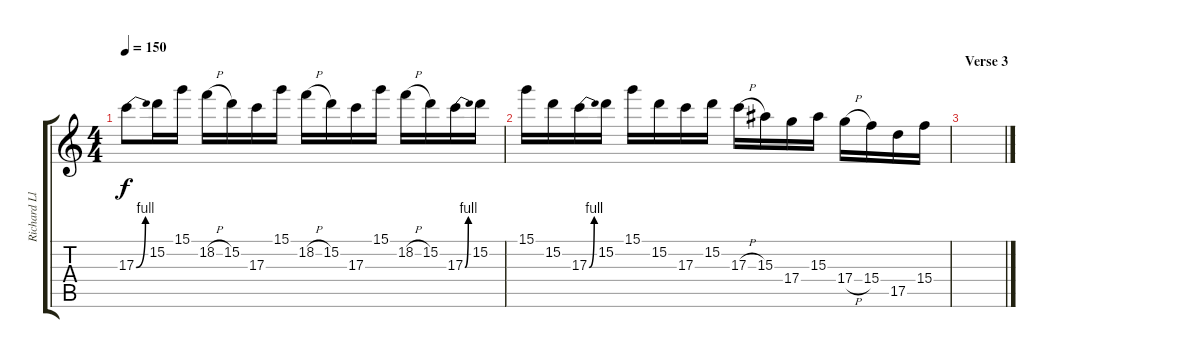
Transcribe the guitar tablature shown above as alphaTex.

\track ("Richard Lloyd (Solo)" "Richard Ll") {instrument overdrivenguitar}
\staff {score tabs}
\tuning (E4 B3 G3 D3 A2 E2) {hide}
\ts (4 4)
\tempo 150
\clef g2
\ks c
17.3{be (bend 0 0 60 4)}.8{dy f} 15.2.16 15.1.16 18.2{h}.16 15.2.16 17.3.16 15.1.16 18.2{h}.16 15.2.16 17.3.16 15.1.16 18.2{h}.16 15.2.16 17.3{be (bend 0 0 60 4)}.16 15.2.16 |
15.1.16 15.2.16 17.3{be (bend 0 0 60 4)}.16 15.2.16 15.1.16 15.2.16 17.3.16 15.2.16 17.3{h}.16 15.3.16 17.4.16 15.3.16 17.4{h}.16 15.4.16 17.5.16 15.4.16 |
\section ("" "Verse 3")
